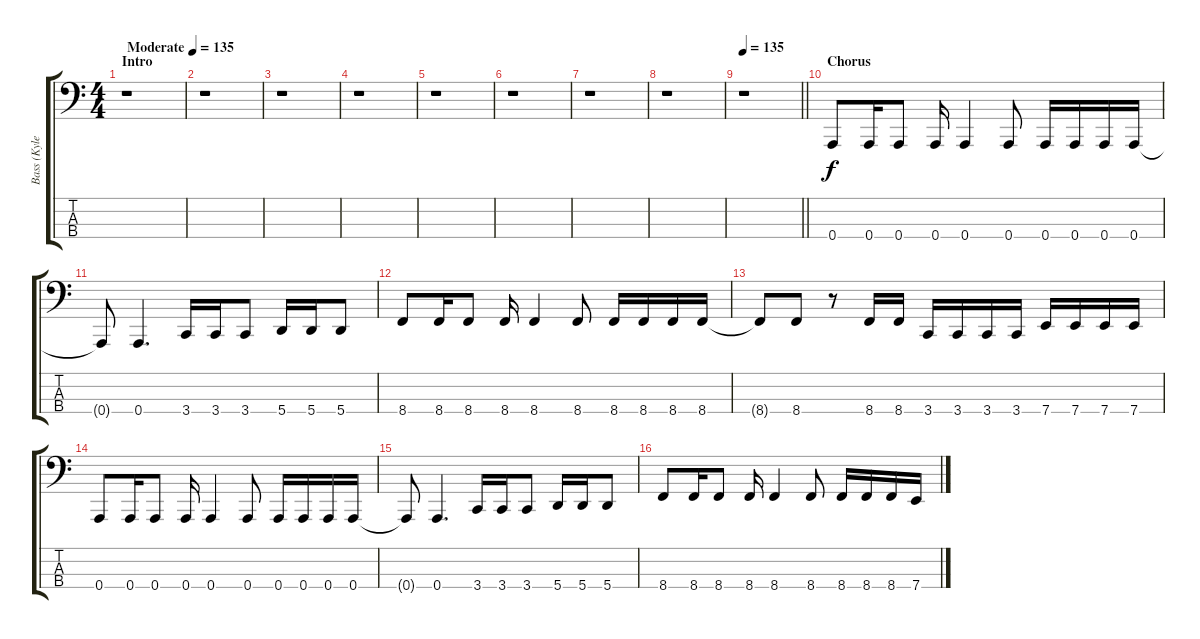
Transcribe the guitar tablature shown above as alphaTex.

\track ("Bass (Kyle Erich)" "Bass (Kyle") {instrument electricbasspick}
\staff {score tabs}
\tuning (D2 A1 E1 A0) {hide}
\ts (4 4)
\section ("" "Intro")
\tempo (135 "Moderate")
\tempo 125
\tempo (135 "Moderate")
\clef f4
\ks c
r.1{dy f instrument electricbasspick} |
r.1 |
r.1 |
r.1 |
r.1 |
r.1 |
r.1 |
r.1 |
\tempo 135
\barLineRight lightlight
r.1 |
\section ("" "Chorus")
0.4.8 0.4.16 0.4.8 0.4.16 0.4.4 0.4.8 0.4.16 0.4.16 0.4.16 0.4.16 |
0.4{t}.8 0.4.4{d} 3.4.16 3.4.16 3.4.8 5.4.16 5.4.16 5.4.8 |
8.4.8 8.4.16 8.4.8 8.4.16 8.4.4 8.4.8 8.4.16 8.4.16 8.4.16 8.4.16 |
8.4{t}.8 8.4.8 r.8 8.4.16 8.4.16 3.4.16 3.4.16 3.4.16 3.4.16 7.4.16 7.4.16 7.4.16 7.4.16 |
0.4.8 0.4.16 0.4.8 0.4.16 0.4.4 0.4.8 0.4.16 0.4.16 0.4.16 0.4.16 |
0.4{t}.8 0.4.4{d} 3.4.16 3.4.16 3.4.8 5.4.16 5.4.16 5.4.8 |
8.4.8 8.4.16 8.4.8 8.4.16 8.4.4 8.4.8 8.4.16 8.4.16 8.4.16 7.4.16
